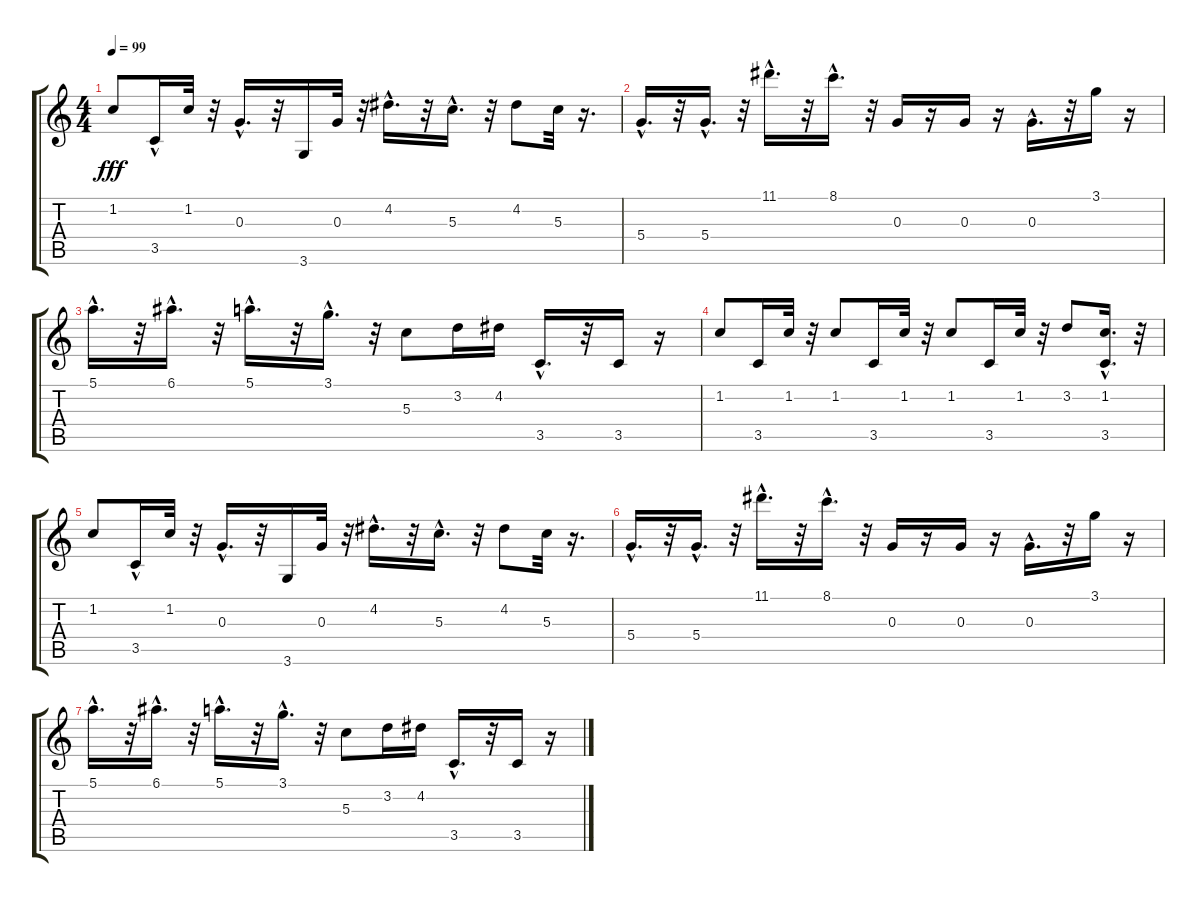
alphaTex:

\track "" {instrument electricbassfinger}
\staff {score tabs}
\tuning (E4 B3 G3 D3 A2 E2) {hide}
\ts (4 4)
\tempo 99
\clef g2
\ks c
1.2.8{dy fff} 3.5{hac}.16 1.2.32 r.32 0.3{hac}.16{d} r.32 3.6.16 0.3.32 r.32 4.2{hac}.16{d} r.32 5.3{hac}.16{d} r.32 4.2.8 5.3.32 r.16{d} |
5.4{hac}.16{d} r.32 5.4{hac}.16{d} r.32 11.1{hac}.16{d} r.32 8.1{hac}.16{d} r.32 0.3.16 r.16 0.3.16 r.16 0.3{hac}.16{d} r.32 3.1.16 r.16 |
5.1{hac}.16{d} r.32 6.1{hac}.16{d} r.32 5.1{hac}.16{d} r.32 3.1{hac}.16{d} r.32 5.3.8 3.2.16 4.2.16 3.5{hac}.16{d} r.32 3.5.16 r.16 |
1.2.8 3.5.16 1.2.32 r.32 1.2.8 3.5.16 1.2.32 r.32 1.2.8 3.5.16 1.2.32 r.32 3.2.8 (1.2{hac} 3.5).16{d} r.32 |
1.2.8 3.5{hac}.16 1.2.32 r.32 0.3{hac}.16{d} r.32 3.6.16 0.3.32 r.32 4.2{hac}.16{d} r.32 5.3{hac}.16{d} r.32 4.2.8 5.3.32 r.16{d} |
5.4{hac}.16{d} r.32 5.4{hac}.16{d} r.32 11.1{hac}.16{d} r.32 8.1{hac}.16{d} r.32 0.3.16 r.16 0.3.16 r.16 0.3{hac}.16{d} r.32 3.1.16 r.16 |
5.1{hac}.16{d} r.32 6.1{hac}.16{d} r.32 5.1{hac}.16{d} r.32 3.1{hac}.16{d} r.32 5.3.8 3.2.16 4.2.16 3.5{hac}.16{d} r.32 3.5.16 r.16
